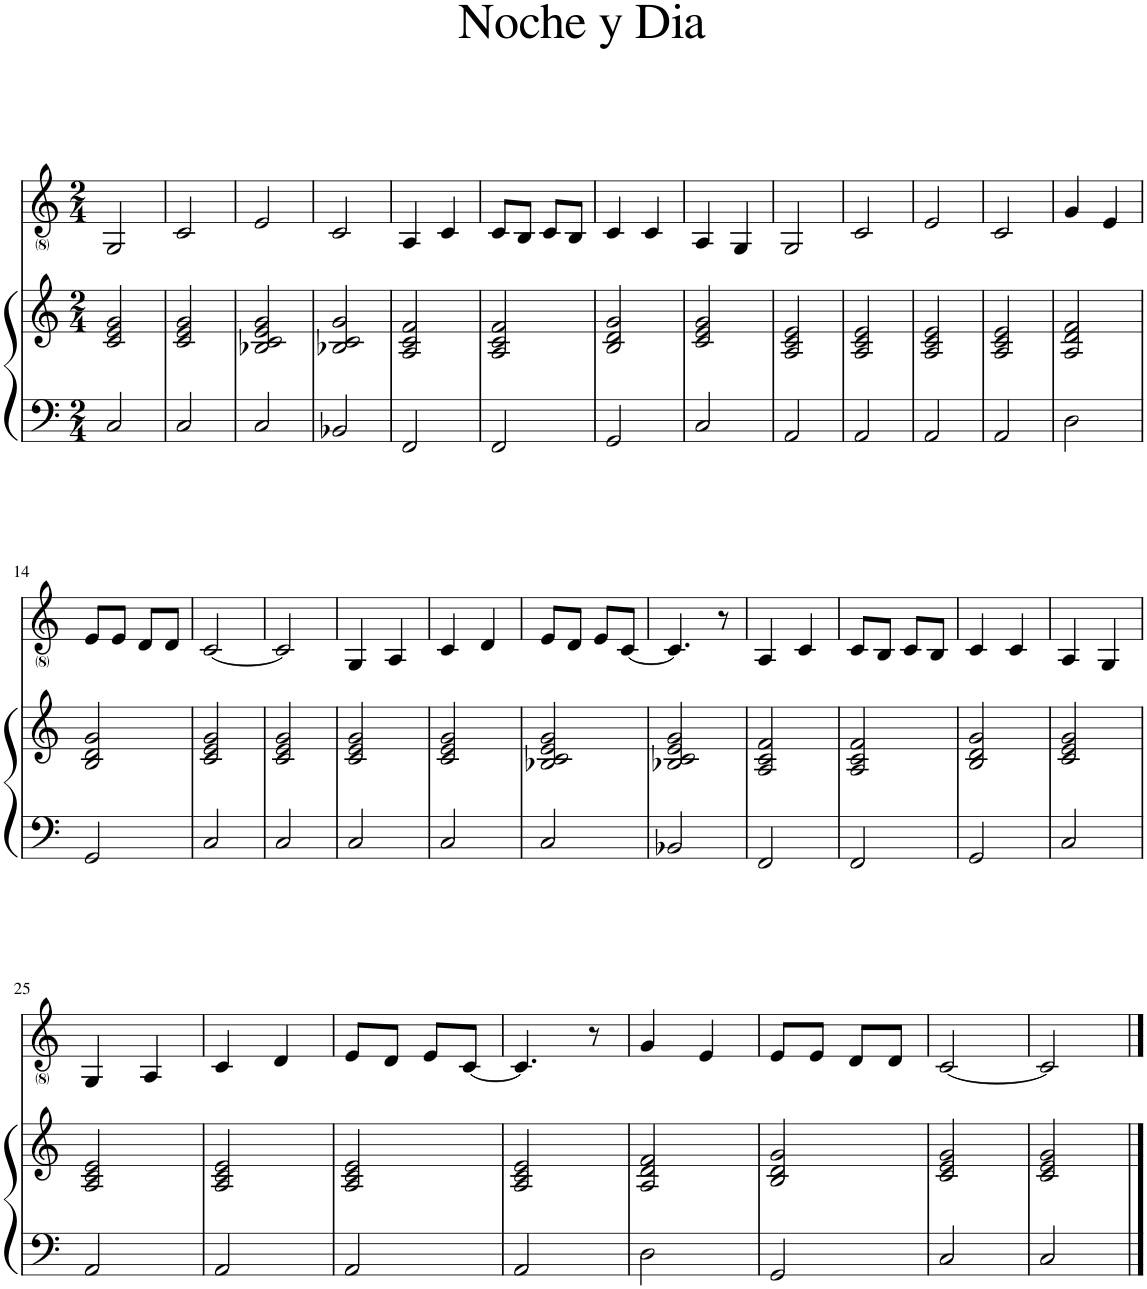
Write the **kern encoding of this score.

**kern	**kern	**kern
*part2	*part2	*part1
*staff3	*staff2	*staff1
*I"Piano	*	*I"Voice
*I'Pno	*	*
*clefF4	*clefG2	*clefG2
*k[]	*k[]	*k[]
*M2/4	*M2/4	*M2/4
=1	=1	=1
2C/	2c/ 2e/ 2g/	2G/
=2	=2	=2
2C/	2c/ 2e/ 2g/	2c/
=3	=3	=3
2C/	2B-X/ 2c/ 2e/ 2g/	2e/
=4	=4	=4
2BB-X/	2B-X/ 2c/ 2g/	2c/
=5	=5	=5
2FF/	2A/ 2c/ 2f/	4A/
.	.	4c/
=6	=6	=6
2FF/	2A/ 2c/ 2f/	8c/L
.	.	8B/J
.	.	8c/L
.	.	8B/J
=7	=7	=7
2GG/	2B/ 2d/ 2g/	4c/
.	.	4c/
=8	=8	=8
2C/	2c/ 2e/ 2g/	4A/
.	.	4G/
=9	=9	=9
2AA/	2A/ 2c/ 2e/	2G/
=10	=10	=10
2AA/	2A/ 2c/ 2e/	2c/
=11	=11	=11
2AA/	2A/ 2c/ 2e/	2e/
=12	=12	=12
2AA/	2A/ 2c/ 2e/	2c/
=13	=13	=13
2D\	2A/ 2d/ 2f/	4g/
.	.	4e/
!!LO:LB:g=z
=14	=14	=14
2GG/	2B/ 2d/ 2g/	8e/L
.	.	8e/J
.	.	8d/L
.	.	8d/J
=15	=15	=15
2C/	2c/ 2e/ 2g/	[2c/
=16	=16	=16
2C/	2c/ 2e/ 2g/	2c/]
=17	=17	=17
2C/	2c/ 2e/ 2g/	4G/
.	.	4A/
=18	=18	=18
2C/	2c/ 2e/ 2g/	4c/
.	.	4d/
=19	=19	=19
2C/	2B-X/ 2c/ 2e/ 2g/	8e/L
.	.	8d/J
.	.	8e/L
.	.	[8c/J
=20	=20	=20
2BB-X/	2B-X/ 2c/ 2e/ 2g/	4.c/]
.	.	8r
=21	=21	=21
2FF/	2A/ 2c/ 2f/	4A/
.	.	4c/
=22	=22	=22
2FF/	2A/ 2c/ 2f/	8c/L
.	.	8B/J
.	.	8c/L
.	.	8B/J
=23	=23	=23
2GG/	2B/ 2d/ 2g/	4c/
.	.	4c/
=24	=24	=24
2C/	2c/ 2e/ 2g/	4A/
.	.	4G/
!!LO:LB:g=z
=25	=25	=25
2AA/	2A/ 2c/ 2e/	4G/
.	.	4A/
=26	=26	=26
2AA/	2A/ 2c/ 2e/	4c/
.	.	4d/
=27	=27	=27
2AA/	2A/ 2c/ 2e/	8e/L
.	.	8d/J
.	.	8e/L
.	.	[8c/J
=28	=28	=28
2AA/	2A/ 2c/ 2e/	4.c/]
.	.	8r
=29	=29	=29
2D\	2A/ 2d/ 2f/	4g/
.	.	4e/
=30	=30	=30
2GG/	2B/ 2d/ 2g/	8e/L
.	.	8e/J
.	.	8d/L
.	.	8d/J
=31	=31	=31
2C/	2c/ 2e/ 2g/	[2c/
=32	=32	=32
2C/	2c/ 2e/ 2g/	2c/]
==	==	==
*-	*-	*-
